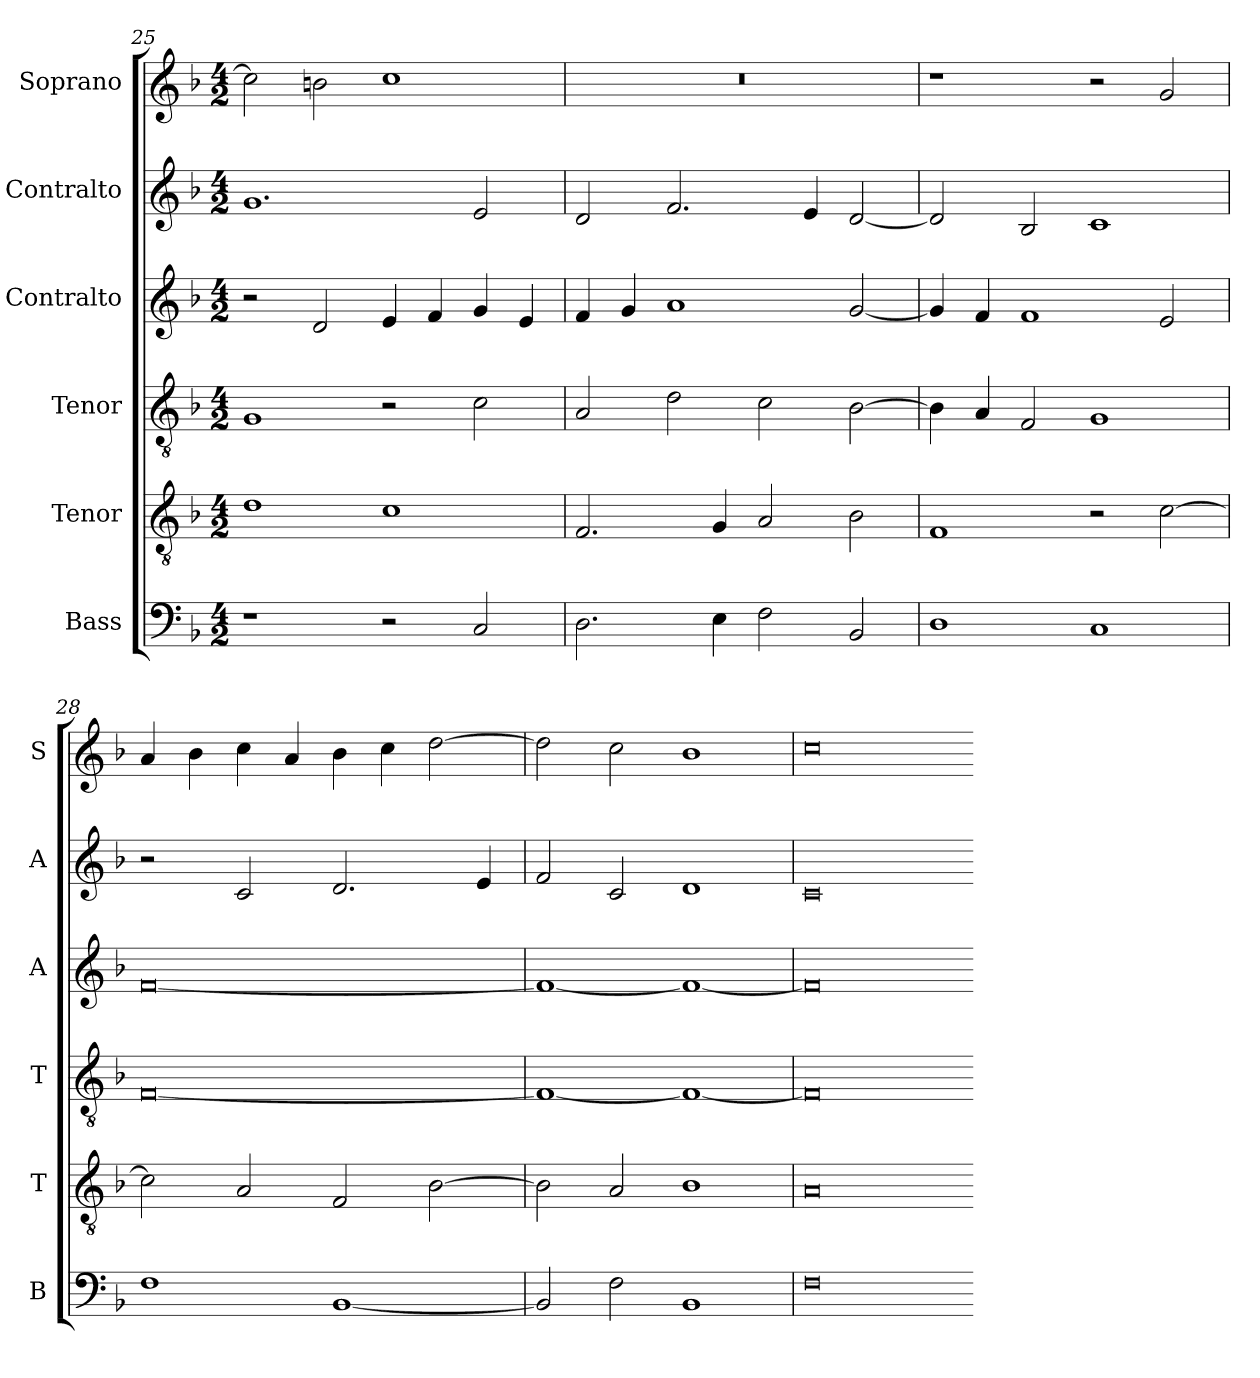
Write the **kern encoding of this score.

**kern	**kern	**kern	**kern	**kern	**kern
*part6	*part5	*part4	*part3	*part2	*part1
*staff6	*staff5	*staff4	*staff3	*staff2	*staff1
*I"Bass	*I"Tenor	*I"Tenor	*I"Contralto	*I"Contralto	*I"Soprano
*I'B	*I'T	*I'T	*I'A	*I'A	*I'S
*clefF4	*clefGv2	*clefGv2	*clefG2	*clefG2	*clefG2
*k[b-]	*k[b-]	*k[b-]	*k[b-]	*k[b-]	*k[b-]
*F:ion	*F:ion	*F:ion	*F:ion	*F:ion	*F:ion
*M4/2	*M4/2	*M4/2	*M4/2	*M4/2	*M4/2
=25	=25	=25	=25	=25	=25
1r	1d	1G	2r	1.g	2cc]
.	.	.	2d	.	2bn
2r	1c	2r	4e	.	1cc
.	.	.	4f	.	.
2C	.	2c	4g	2e	.
.	.	.	4e	.	.
=26	=26	=26	=26	=26	=26
2.D	2.F	2A	4f	2d	0r
.	.	.	4g	.	.
.	.	2d	1a	2.f	.
4E	4G	.	.	.	.
2F	2A	2c	.	.	.
.	.	.	.	4e	.
2BB-	2B-	[2B-	[2g	[2d	.
=27	=27	=27	=27	=27	=27
1D	1F	4B-]	4g]	2d]	1r
.	.	4A	4f	.	.
.	.	2F	1f	2B-	.
1C	2r	1G	.	1c	2r
.	[2c	.	2e	.	2g
=28	=28	=28	=28	=28	=28
1F	2c]	[0F	[0f	2r	4a
.	.	.	.	.	4b-
.	2A	.	.	2c	4cc
.	.	.	.	.	4a
[1BB-	2F	.	.	2.d	4b-
.	.	.	.	.	4cc
.	[2B-	.	.	.	[2dd
.	.	.	.	4e	.
=29	=29	=29	=29	=29	=29
2BB-]	2B-]	1F_	1f_	2f	2dd]
2F	2A	.	.	2c	2cc
1BB-	1B-	1F_	1f_	1d	1b-
=30	=30	=30	=30	=30	=30
0F	0A	0F]	0f]	0c	0cc
=-	=-	=-	=-	=-	=-
*-	*-	*-	*-	*-	*-
